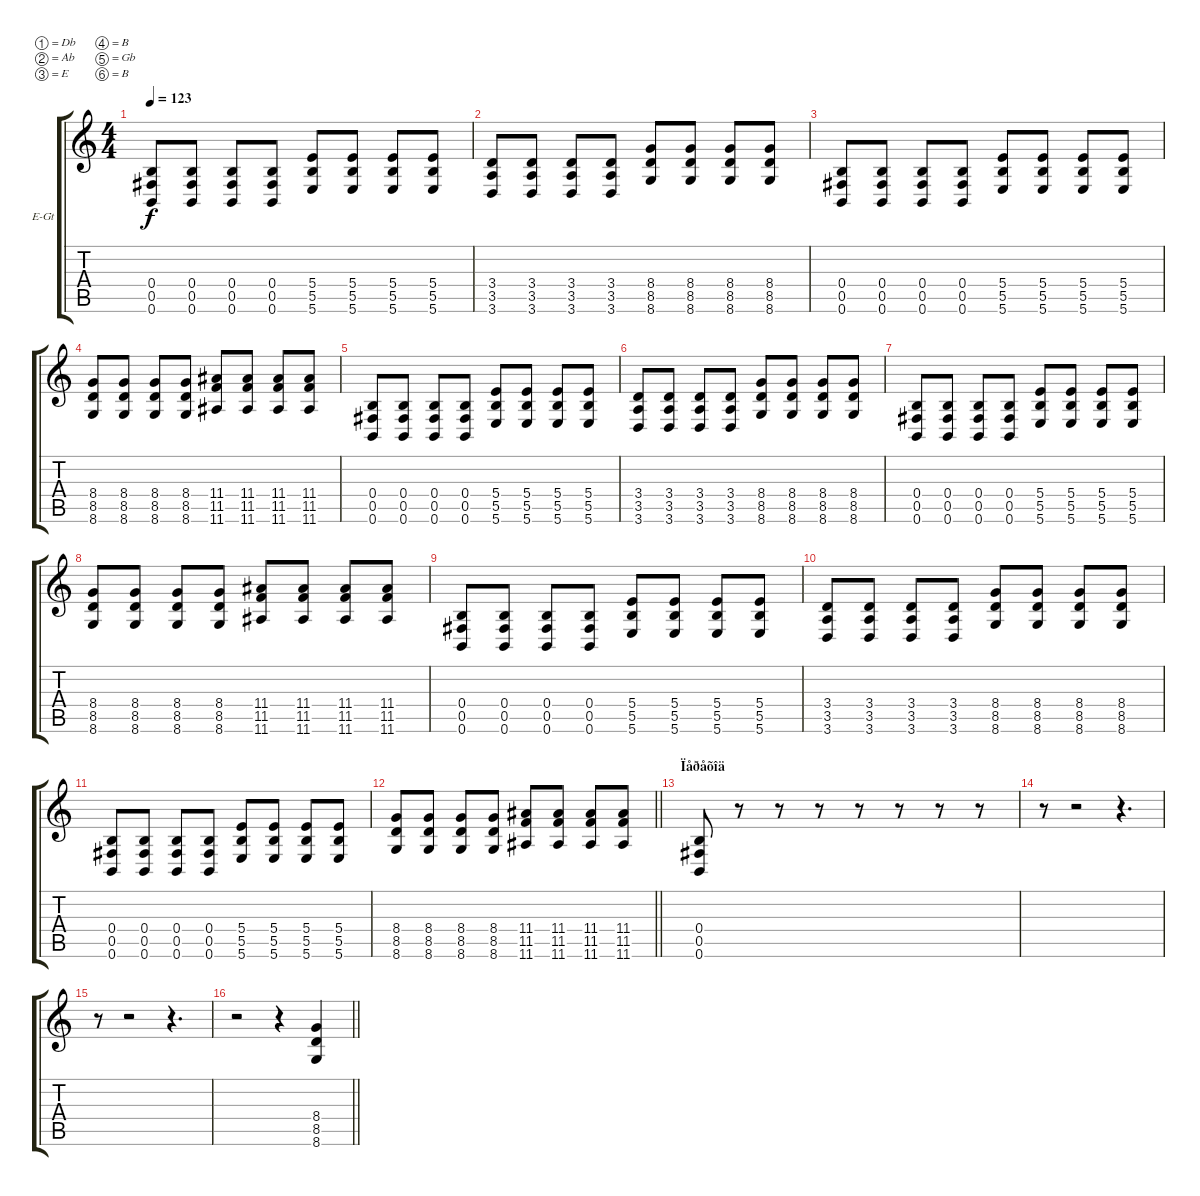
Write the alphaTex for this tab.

\bracketExtendMode groupsimilarinstruments
\firstSystemTrackNameOrientation horizontal
\otherSystemsTrackNameOrientation horizontal
\track ("Ãèòàðà" "E-Gt") {instrument distortionguitar}
\staff {score tabs}
\tuning (Db4 Ab3 E3 B2 Gb2 B1)
\ts (4 4)
\tempo 123
\clef g2
\ks c
(0.4 0.5 0.6).8{dy f} (0.4 0.5 0.6).8 (0.4 0.5 0.6).8 (0.4 0.5 0.6).8 (5.4 5.5 5.6).8 (5.4 5.5 5.6).8 (5.4 5.5 5.6).8 (5.4 5.5 5.6).8 |
(3.4 3.5 3.6).8 (3.4 3.5 3.6).8 (3.4 3.5 3.6).8 (3.4 3.5 3.6).8 (8.4 8.5 8.6).8 (8.4 8.5 8.6).8 (8.4 8.5 8.6).8 (8.4 8.5 8.6).8 |
(0.4 0.5 0.6).8 (0.4 0.5 0.6).8 (0.4 0.5 0.6).8 (0.4 0.5 0.6).8 (5.4 5.5 5.6).8 (5.4 5.5 5.6).8 (5.4 5.5 5.6).8 (5.4 5.5 5.6).8 |
(8.4 8.5 8.6).8 (8.4 8.5 8.6).8 (8.4 8.5 8.6).8 (8.4 8.5 8.6).8 (11.4 11.5 11.6).8 (11.4 11.5 11.6).8 (11.4 11.5 11.6).8 (11.4 11.5 11.6).8 |
(0.4 0.5 0.6).8 (0.4 0.5 0.6).8 (0.4 0.5 0.6).8 (0.4 0.5 0.6).8 (5.4 5.5 5.6).8 (5.4 5.5 5.6).8 (5.4 5.5 5.6).8 (5.4 5.5 5.6).8 |
(3.4 3.5 3.6).8 (3.4 3.5 3.6).8 (3.4 3.5 3.6).8 (3.4 3.5 3.6).8 (8.4 8.5 8.6).8 (8.4 8.5 8.6).8 (8.4 8.5 8.6).8 (8.4 8.5 8.6).8 |
(0.4 0.5 0.6).8 (0.4 0.5 0.6).8 (0.4 0.5 0.6).8 (0.4 0.5 0.6).8 (5.4 5.5 5.6).8 (5.4 5.5 5.6).8 (5.4 5.5 5.6).8 (5.4 5.5 5.6).8 |
(8.4 8.5 8.6).8 (8.4 8.5 8.6).8 (8.4 8.5 8.6).8 (8.4 8.5 8.6).8 (11.4 11.5 11.6).8 (11.4 11.5 11.6).8 (11.4 11.5 11.6).8 (11.4 11.5 11.6).8 |
(0.4 0.5 0.6).8 (0.4 0.5 0.6).8 (0.4 0.5 0.6).8 (0.4 0.5 0.6).8 (5.4 5.5 5.6).8 (5.4 5.5 5.6).8 (5.4 5.5 5.6).8 (5.4 5.5 5.6).8 |
(3.4 3.5 3.6).8 (3.4 3.5 3.6).8 (3.4 3.5 3.6).8 (3.4 3.5 3.6).8 (8.4 8.5 8.6).8 (8.4 8.5 8.6).8 (8.4 8.5 8.6).8 (8.4 8.5 8.6).8 |
(0.4 0.5 0.6).8 (0.4 0.5 0.6).8 (0.4 0.5 0.6).8 (0.4 0.5 0.6).8 (5.4 5.5 5.6).8 (5.4 5.5 5.6).8 (5.4 5.5 5.6).8 (5.4 5.5 5.6).8 |
\barLineRight lightlight
(8.4 8.5 8.6).8 (8.4 8.5 8.6).8 (8.4 8.5 8.6).8 (8.4 8.5 8.6).8 (11.4 11.5 11.6).8 (11.4 11.5 11.6).8 (11.4 11.5 11.6).8 (11.4 11.5 11.6).8 |
\section ("" "Ïåðåõîä ")
(0.4 0.5 0.6).8 r.8 r.8 r.8 r.8 r.8 r.8 r.8 |
r.8 r.2 r.4{d} |
r.8 r.2 r.4{d} |
\barLineRight lightlight
r.2 r.4 (8.4{sl} 8.5{sl} 8.6{sl}).4
